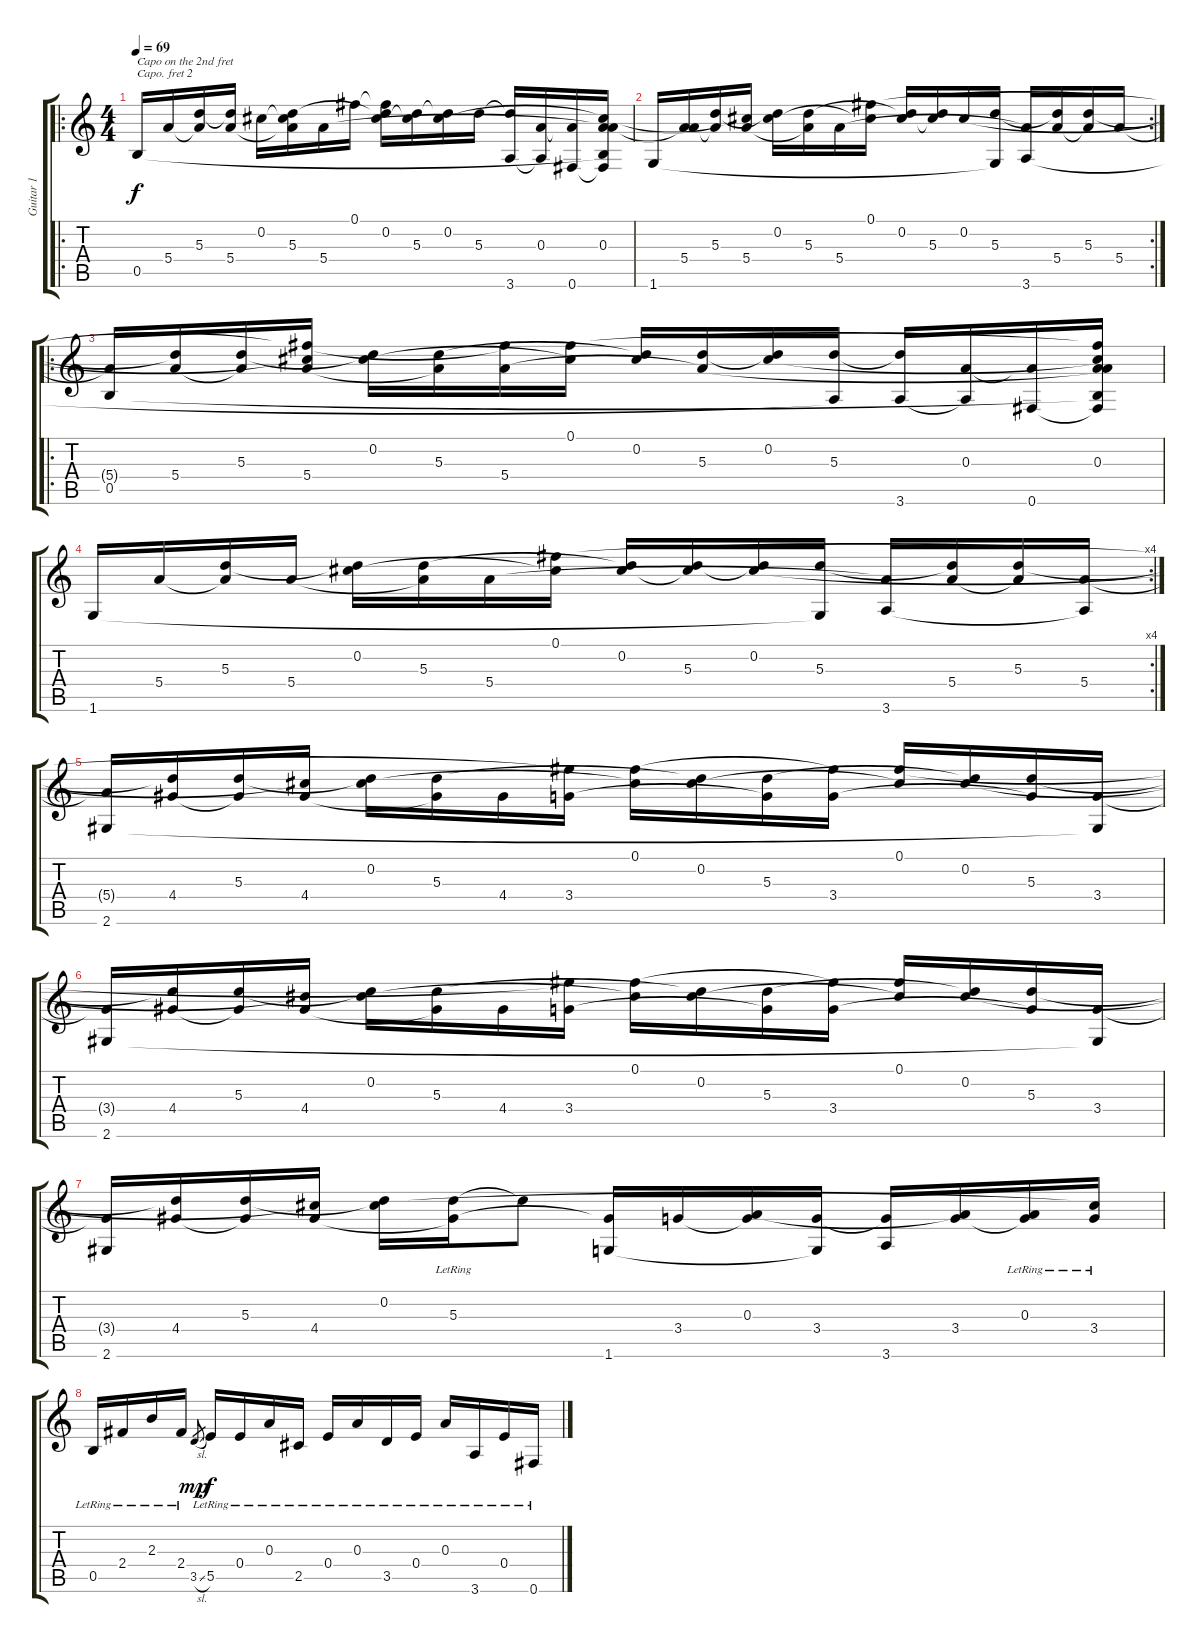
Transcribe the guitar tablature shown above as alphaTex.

\track ("Guitar 1" "Guitar 1") {instrument electricguitarjazz}
\staff {score tabs}
\capo 2
\tuning (E4 B3 G3 D3 A2 E2) {hide}
\ro
\ts (4 4)
\tempo 69
\clef g2
\ks c
0.5.16{txt "Capo on the 2nd fret" dy f instrument electricguitarjazz} 5.4.16 (5.3 5.4{t}).16 (5.3{t} 5.4).16 0.2.16 (0.2{t} 5.3 5.4{t}).16 5.4.16 0.1.16 (0.1{t} 0.2 5.3{t}).16 (0.2{t} 5.3).16 (0.2 5.3{t}).16 5.3.16 (5.3{t} 3.6).16 (0.3 3.6{t}).16 (0.3{t} 0.6).16 (0.2{t} 0.3 5.4{t} 0.5{t} 0.6{t}).16 |
\rc 2
1.6.16 (0.3{t} 5.4).16 (5.3 5.4{t}).16 (0.2{t} 5.4).16 (0.2 5.3{t}).16 (5.3 5.4{t}).16 5.4.16 (0.1 0.2{t}).16 (0.2 5.3{t}).16 (0.2{t} 5.3).16 0.2.16 (5.3 1.6{t}).16 (5.4{t} 3.6).16 (5.3{t} 5.4).16 (5.3 5.4{t}).16 5.4.16 |
\ro
(5.4{t} 0.5).16 (5.3{t} 5.4).16 (5.3 5.4{t}).16 (0.1{t} 0.2{t} 5.4).16 (0.2 5.3{t}).16 (5.3 5.4{t}).16 (0.1{t} 5.4).16 (0.1 0.2{t}).16 (0.2 5.3{t}).16 (5.3 5.4{t}).16 (0.2 5.3{t}).16 (5.3 3.6{t}).16 (5.3{t} 3.6).16 (0.3 3.6{t}).16 (0.3{t} 0.6).16 (0.1{t} 0.2{t} 0.3 5.4{t} 0.5{t} 0.6{t}).16 |
\rc 4
1.6.16 5.4.16 (5.3 5.4{t}).16 5.4.16 (0.2 5.3{t}).16 (5.3 5.4{t}).16 5.4.16 (0.1 0.2{t}).16 (0.2 5.3{t}).16 (0.2{t} 5.3).16 (0.2 5.3{t}).16 (5.3 1.6{t}).16 (5.4{t} 3.6).16 (5.3{t} 5.4).16 (5.3 5.4{t}).16 (5.4 3.6{t}).16 |
(5.4{t} 2.6).16 (5.3{t} 4.4).16 (5.3 4.4{t}).16 (0.2{t} 4.4).16 (0.2 5.3{t}).16 (5.3 4.4{t}).16 4.4.16 (0.1{t} 3.4).16 (0.1 0.2{t}).16 (0.2 5.3{t}).16 (5.3 3.4{t}).16 (0.1{t} 3.4).16 (0.1 0.2{t}).16 (0.2 5.3{t}).16 (5.3 3.4{t}).16 (3.4 2.6{t}).16 |
(3.4{t} 2.6).16 (5.3{t} 4.4).16 (5.3 4.4{t}).16 (0.2{t} 4.4).16 (0.2 5.3{t}).16 (5.3 4.4{t}).16 4.4.16 (0.1{t} 3.4).16 (0.1 0.2{t}).16 (0.2 5.3{t}).16 (5.3 3.4{t}).16 (0.1{t} 3.4).16 (0.1 0.2{t}).16 (0.2 5.3{t}).16 (5.3 3.4{t}).16 (3.4 2.6{t}).16 |
(3.4{t} 2.6).16 (5.3{t} 4.4).16 (5.3 4.4{t}).16 (0.2{t} 4.4).16 (0.2 5.3{t}).16 (5.3{lr} 4.4{t}).16 5.3{t}.8 (4.4{t} 1.6).16 3.4.16 (0.3 3.4{t}).16 (3.4 1.6{t}).16 (3.4{t} 3.6).16 (0.3{t} 3.4).16 (0.3{lr} 3.4{t}).16 (0.2{t} 3.4{lr}).16 |
0.5{lr}.16 2.4{lr}.16 2.3{lr}.16 2.4{lr}.16 3.5{sl}.8{gr dy mp} 5.5{lr}.16{dy f} 0.4{lr}.16 0.3{lr}.16 2.5{lr}.16 0.4{lr}.16 0.3{lr}.16 3.5{lr}.16 0.4{lr}.16 0.3{lr}.16 3.6{lr}.16 0.4{lr}.16 0.6{lr}.16
